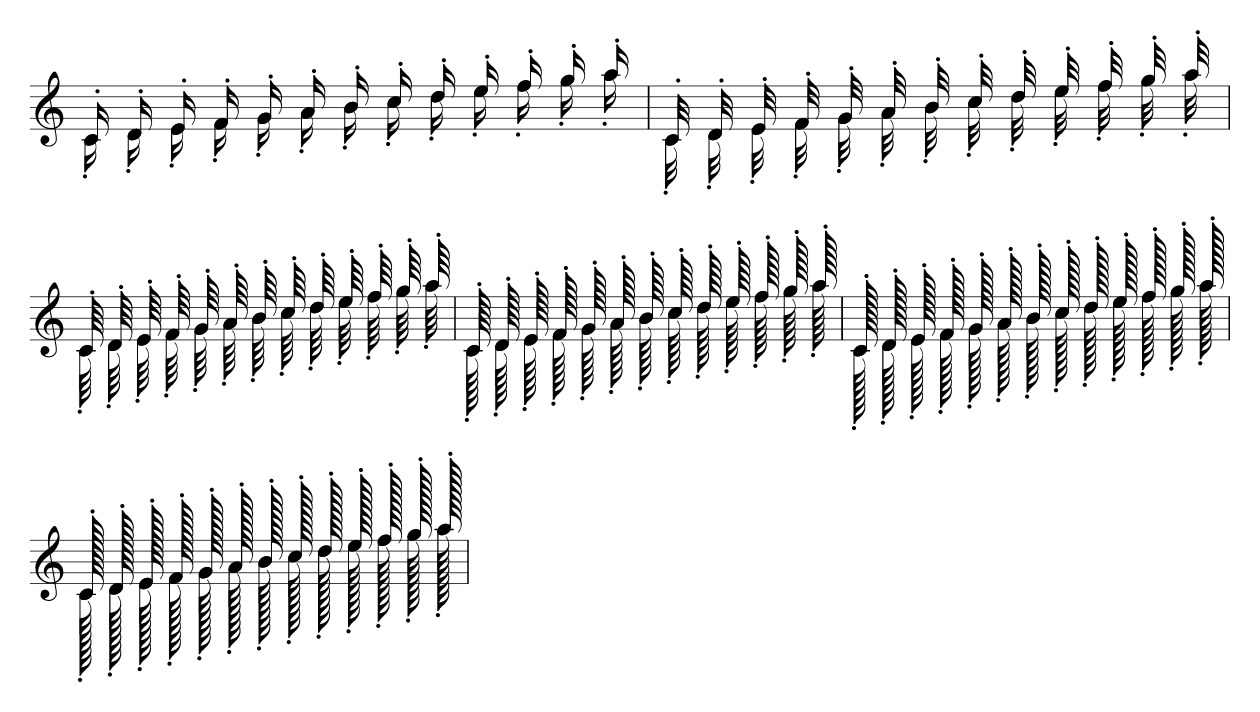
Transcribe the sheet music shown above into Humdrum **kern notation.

**kern
*part1
*staff1
*clefG2
*k[]
=
*^
16c'	16c'
16d'	16d'
16e'	16e'
16f'	16f'
16g'	16g'
16a'	16a'
16b'	16b'
16cc'	16cc'
16dd'	16dd'
16ee'	16ee'
16ff'	16ff'
16gg'	16gg'
16aa'	16aa'
=	=
32c'	32c'
32d'	32d'
32e'	32e'
32f'	32f'
32g'	32g'
32a'	32a'
32b'	32b'
32cc'	32cc'
32dd'	32dd'
32ee'	32ee'
32ff'	32ff'
32gg'	32gg'
32aa'	32aa'
=	=
64c'	64c'
64d'	64d'
64e'	64e'
64f'	64f'
64g'	64g'
64a'	64a'
64b'	64b'
64cc'	64cc'
64dd'	64dd'
64ee'	64ee'
64ff'	64ff'
64gg'	64gg'
64aa'	64aa'
=	=
128c'	128c'
128d'	128d'
128e'	128e'
128f'	128f'
128g'	128g'
128a'	128a'
128b'	128b'
128cc'	128cc'
128dd'	128dd'
128ee'	128ee'
128ff'	128ff'
128gg'	128gg'
128aa'	128aa'
=	=
256c'	256c'
256d'	256d'
256e'	256e'
256f'	256f'
256g'	256g'
256a'	256a'
256b'	256b'
256cc'	256cc'
256dd'	256dd'
256ee'	256ee'
256ff'	256ff'
256gg'	256gg'
256aa'	256aa'
=	=
512c'	512c'
512d'	512d'
512e'	512e'
512f'	512f'
512g'	512g'
512a'	512a'
512b'	512b'
512cc'	512cc'
512dd'	512dd'
512ee'	512ee'
512ff'	512ff'
512gg'	512gg'
512aa'	512aa'
*v	*v
=
*-
